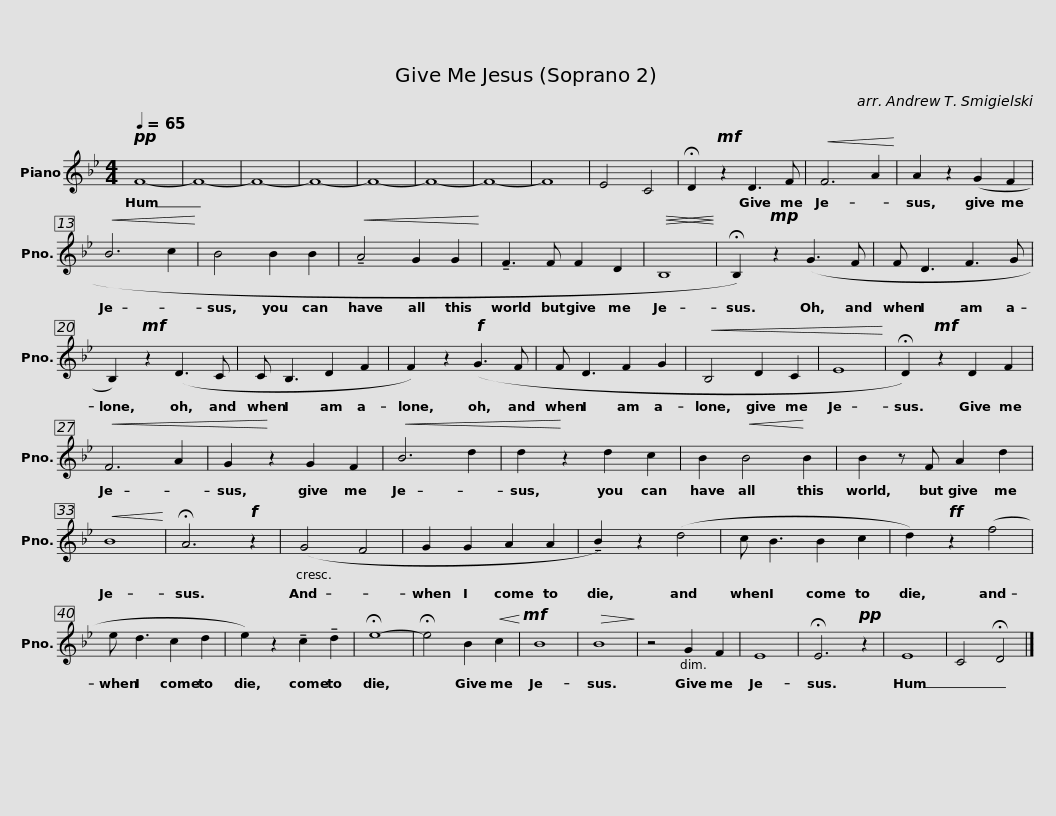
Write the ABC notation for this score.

X:1
L:1/8
Q:1/4=65
M:4/4
I:linebreak $
K:Bb
V:1 treble
V:1
!pp! F8- | F8- | F8- | F8- | F8- | %5
 F8- | F8- | F8 | E4 C4 | !fermata!D2!mf! z2 D3 F | %10
!<(! F6 A2!<)! | A2 z2 (G2 F2 |!<(! B6 c2!<)! |$ B4 B2 B2 |!<(! !tenuto!A4 G2 G2!<)! | %15
 !tenuto!F3 F F2 D2 |!<(!!>(! B,8!<)!!>)! | !fermata!B,2)!mp! z2 (G3 F | F D3 F3 G | B,2)!mf! z2 (D3 C |$ %20
 C B,3 D2 F2 | F2) z2!f! (G3 F | F D3 F2 G2 |!<(! B,4 D2 C2 | E8!<)! | %25
 !fermata!D2)!mf! z2 D2 F2 |!<(! F6 A2 | G2!<)! z2 G2 F2 |$!<(! B6 d2 | d2!<)! z2 d2 c2 | %30
 B2!<(! B4!<)! B2 | B2 z F A2 d2 |!<(! B8!<)! | !fermata!A6!f! z2 | (G4 F4 | %35
 G2 G2 A2 A2 | !tenuto!B2) z2 (d4 |$ c B3 B2 c2 | d2)!ff! z2 (f4 | e d3 c2 d2 | %40
 e2) z2 !tenuto!c2 !tenuto!d2 | !fermata!e8- | !fermata!e4 B2!<(! c2!<)!!mf! | B8 |!>(! B8!>)! | %45
 z4 G2 F2 |$ E8 | !fermata!E6!pp! z2 | E8 | C4 !fermata!D4 |] %50
